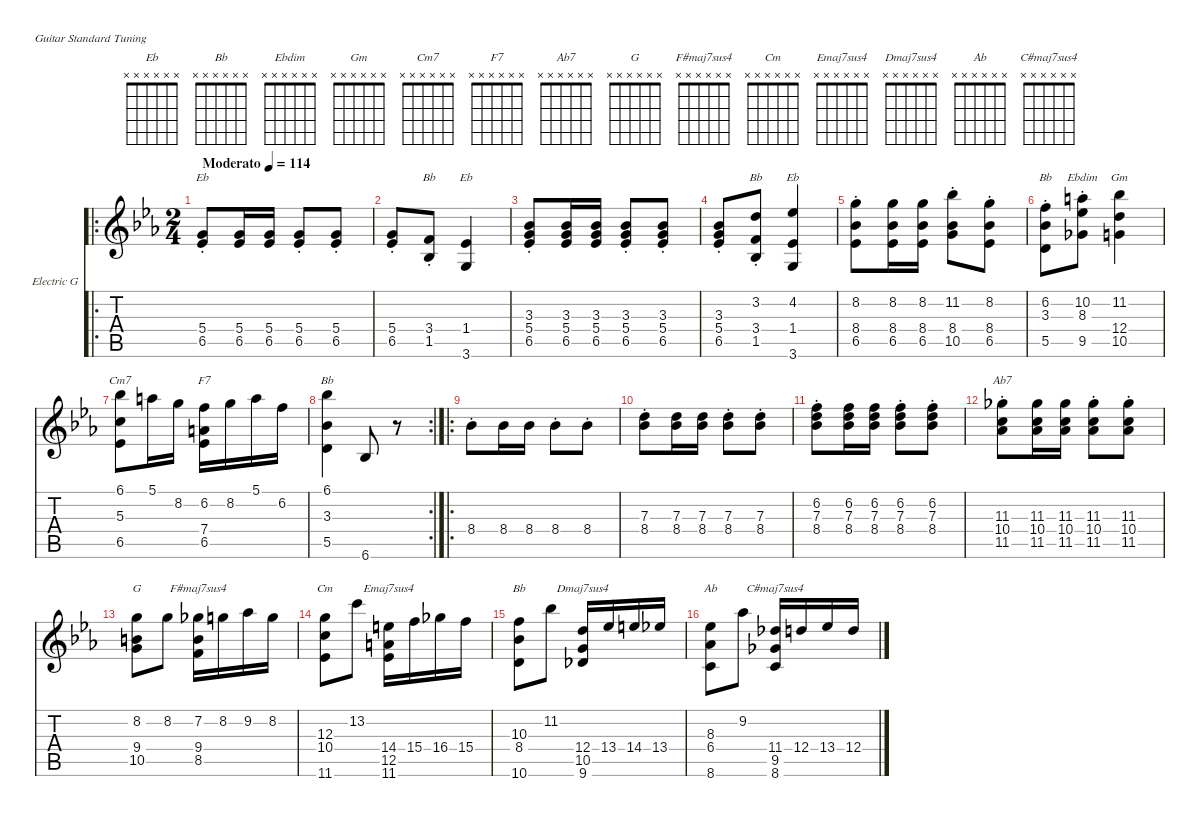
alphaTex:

\defaultSystemsLayout 4
\hideDynamics
\bracketExtendMode nobrackets
\firstSystemTrackNameOrientation horizontal
\otherSystemsTrackNameOrientation horizontal
\track ("Electric Guitar" "Electric G") {instrument distortionguitar}
\staff {score tabs}
\tuning (E4 B3 G3 D3 A2 E2)
\chord ("Eb" x x x x x x)
\chord ("Bb" x x x x x x)
\chord ("Ebdim" x x x x x x)
\chord ("Gm" x x x x x x)
\chord ("Cm7" x x x x x x)
\chord ("F7" x x x x x x)
\chord ("Ab7" x x x x x x)
\chord ("G" x x x x x x)
\chord ("F#maj7sus4" x x x x x x)
\chord ("Cm" x x x x x x)
\chord ("Emaj7sus4" x x x x x x)
\chord ("Dmaj7sus4" x x x x x x)
\chord ("Ab" x x x x x x)
\chord ("C#maj7sus4" x x x x x x)
\ro
\ts (2 4)
\tempo (114 "Moderato")
\clef g2
\scale
1.09962
\ks eb
(6.5{st} 5.4{st}).8{ch "Eb" dy f instrument distortionguitar} (6.5 5.4).16 (6.5 5.4).16 (6.5{st} 5.4{st}).8 (6.5{st} 5.4{st}).8 |
\scale
0.900378 (6.5{st} 5.4{st}).8 (1.5{st} 3.4{st}).8{ch "Bb"} (3.6 1.4).4{ch "Eb"} |
\scale
1.06936 (6.5{st} 5.4{st} 3.3{st}).8 (6.5 5.4 3.3).16 (6.5 5.4 3.3).16 (6.5{st} 5.4{st} 3.3{st}).8 (6.5{st} 5.4{st} 3.3{st}).8 |
\scale
0.930643 (6.5{st} 5.4{st} 3.3{st}).8 (3.2{st} 3.4{st} 1.5{st}).8{ch "Bb"} (3.6 4.2 1.4).4{ch "Eb"} |
\scale
1.06936 (6.5{st} 8.4{st} 8.2{st}).8 (6.5 8.4 8.2).16 (6.5 8.4 8.2).16 (10.5{st} 8.4{st} 11.2{st}).8 (6.5{st} 8.2{st} 8.4{st}).8 |
\scale
0.930643 (5.5{st} 6.2{st} 3.3{st}).8{ch "Bb"} (9.5{st} 8.3{st} 10.2{st}).8{ch "Ebdim"} (10.5 12.4 11.2).4{ch "Gm"} |
\scale
1.06936 (6.5 5.3 6.1).8{ch "Cm7"} 5.1.16 8.2.16 (6.5 7.4 6.2).16{ch "F7"} 8.2.16 5.1.16 6.2.16 |
\rc 2
\scale
0.930643 (5.5 3.3 6.1).4{ch "Bb"} 6.6.8 r.8 |
\ro
\scale
1.06936 8.4{st}.8 8.4.16 8.4.16 8.4{st}.8 8.4{st}.8 |
\scale
0.930643 (8.4{st} 7.3{st}).8 (8.4 7.3).16 (8.4 7.3).16 (8.4{st} 7.3{st}).8 (8.4{st} 7.3{st}).8 |
\scale
1.06936 (8.4{st} 7.3{st} 6.2{st}).8 (8.4 7.3 6.2).16 (8.4 7.3 6.2).16 (8.4{st} 7.3{st} 6.2{st}).8 (8.4{st} 7.3{st} 6.2{st}).8 |
\scale
0.930643 (11.5{st} 10.4{st} 11.3{st}).8{ch "Ab7"} (10.4 11.3 11.5).16 (10.4 11.3 11.5).16 (10.4{st} 11.3{st} 11.5{st}).8 (10.4{st} 11.3{st} 11.5{st}).8 |
\scale
1.06936 (10.5 9.4 8.2).8{ch "G"} 8.2.8 (9.4 8.5 7.2).16{ch "F#maj7sus4"} 8.2.16 9.2.16 8.2.16 |
\scale
0.930643 (10.4 11.6 12.3).8{ch "Cm"} 13.2.8 (11.6 12.5 14.4).16{ch "Emaj7sus4"} 15.4.16 16.4.16 15.4.16 |
\scale
1.06936 (10.6 8.4 10.3).8{ch "Bb"} 11.2.8 (9.6 10.5 12.4).16{ch "Dmaj7sus4"} 13.4.16 14.4.16 13.4.16 |
\scale
0.930643 (8.6 6.4 8.3).8{ch "Ab"} 9.2.8 (8.6 9.5 11.4).16{ch "C#maj7sus4"} 12.4.16 13.4.16 12.4.16
